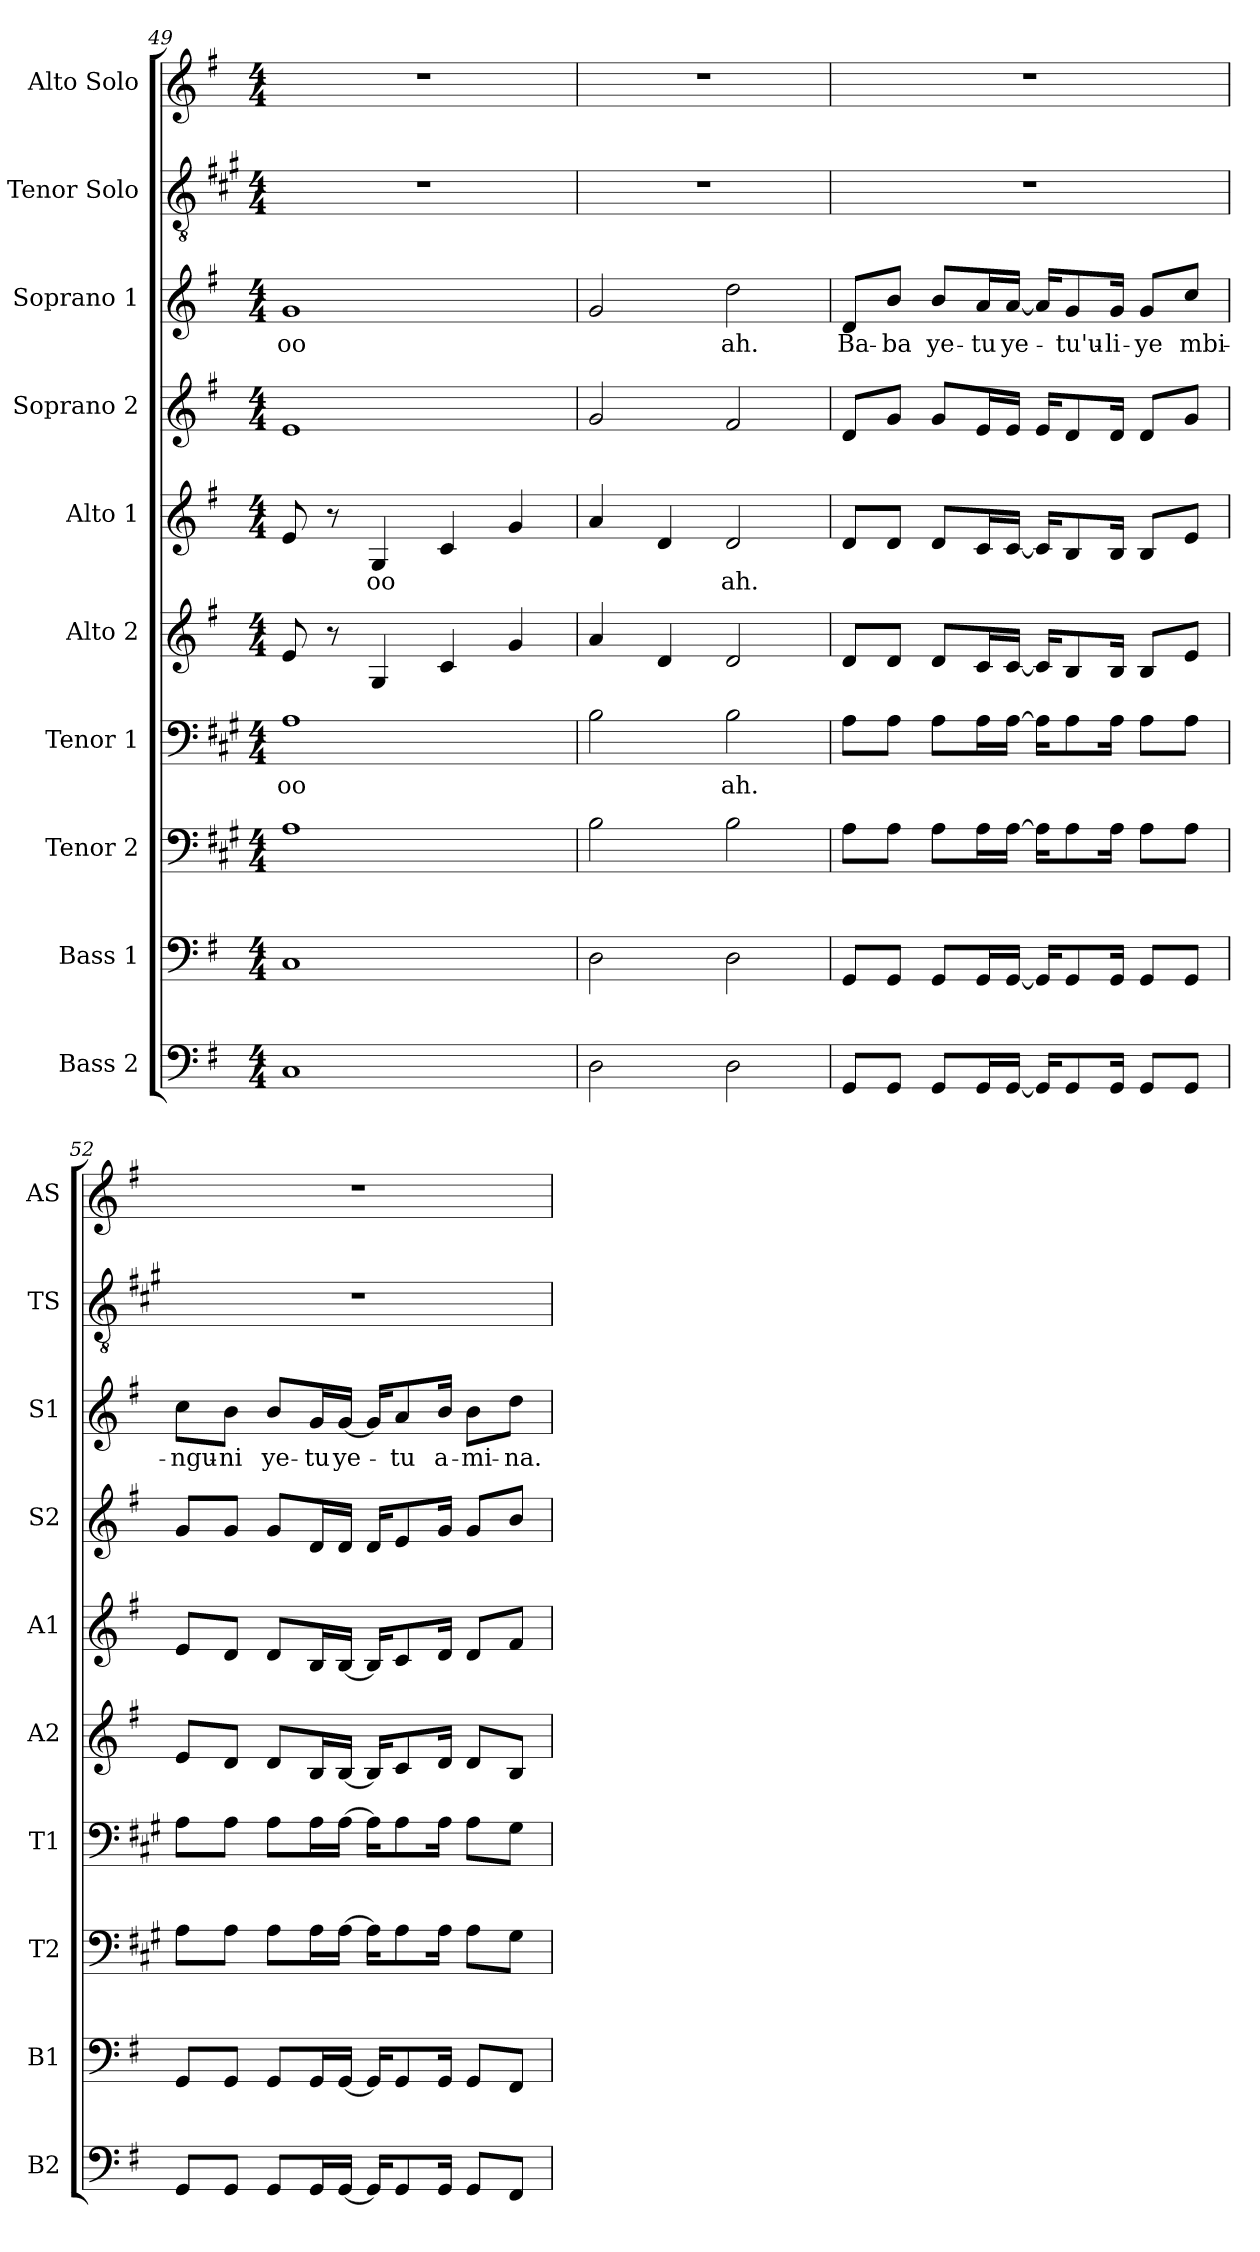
**kern	**kern	**kern	**kern	**text	**kern	**kern	**text	**kern	**kern	**text	**kern	**kern
*part10	*part9	*part8	*part7	*part7	*part6	*part5	*part5	*part4	*part3	*part3	*part2	*part1
*staff10	*staff9	*staff8	*staff7	*staff7	*staff6	*staff5	*staff5	*staff4	*staff3	*staff3	*staff2	*staff1
*I"Bass 2	*I"Bass 1	*I"Tenor 2	*I"Tenor 1	*	*I"Alto 2	*I"Alto 1	*	*I"Soprano 2	*I"Soprano 1	*	*I"Tenor Solo	*I"Alto Solo
*I'B2	*I'B1	*I'T2	*I'T1	*	*I'A2	*I'A1	*	*I'S2	*I'S1	*	*I'TS	*I'AS
*clefF4	*clefF4	*clefF4	*clefF4	*	*clefG2	*clefG2	*	*clefG2	*clefG2	*	*clefGv2	*clefG2
*	*	*ITrd1c2	*ITrd1c2	*	*	*	*	*	*	*	*ITrd1c2	*
*k[f#]	*k[f#]	*k[f#]	*k[f#]	*	*k[f#]	*k[f#]	*	*k[f#]	*k[f#]	*	*k[f#]	*k[f#]
*M4/4	*M4/4	*M4/4	*M4/4	*	*M4/4	*M4/4	*	*M4/4	*M4/4	*	*M4/4	*M4/4
=49	=49	=49	=49	=49	=49	=49	=49	=49	=49	=49	=49	=49
1C	1C	1G	1G	oo	8e/	8e/	.	1e	1g	oo	1r	1r
.	.	.	.	.	8r	8r	.	.	.	.	.	.
.	.	.	.	.	4G/	4G/	oo	.	.	.	.	.
.	.	.	.	.	4c/	4c/	.	.	.	.	.	.
.	.	.	.	.	4g/	4g/	.	.	.	.	.	.
=50	=50	=50	=50	=50	=50	=50	=50	=50	=50	=50	=50	=50
2D\	2D\	2A\	2A\	.	4a/	4a/	.	2g/	2g/	.	1r	1r
.	.	.	.	.	4d/	4d/	.	.	.	.	.	.
2D\	2D\	2A\	2A\	ah.	2d/	2d/	ah.	2f#/	2dd\	ah.	.	.
!!LO:PB:g=z
=51	=51	=51	=51	=51	=51	=51	=51	=51	=51	=51	=51	=51
8GG/L	8GG/L	8G\L	8G\L	.	8d/L	8d/L	.	8d/L	8d/L	Ba-	1r	1r
8GG/J	8GG/J	8G\J	8G\J	.	8d/J	8d/J	.	8g/J	8b/J	-ba	.	.
8GG/L	8GG/L	8G\L	8G\L	.	8d/L	8d/L	.	8g/L	8b/L	ye-	.	.
16GG/L	16GG/L	16G\L	16G\L	.	16c/L	16c/L	.	16e/L	16a/L	-tu	.	.
[16GG/JJ	[16GG/JJ	[16G\JJ	[16G\JJ	.	[16c/JJ	[16c/JJ	.	16e/JJ	[16a/JJ	ye-	.	.
16GG/KL]	16GG/KL]	16G\KL]	16G\KL]	.	16c/KL]	16c/KL]	.	16e/KL	16a/KL]	.	.	.
8GG/	8GG/	8G\	8G\	.	8B/	8B/	.	8d/	8g/	-tu'u-	.	.
16GG/Jk	16GG/Jk	16G\Jk	16G\Jk	.	16B/Jk	16B/Jk	.	16d/Jk	16g/Jk	-li-	.	.
8GG/L	8GG/L	8G\L	8G\L	.	8B/L	8B/L	.	8d/L	8g/L	-ye	.	.
8GG/J	8GG/J	8G\J	8G\J	.	8e/J	8e/J	.	8g/J	8cc/J	mbi-	.	.
=52	=52	=52	=52	=52	=52	=52	=52	=52	=52	=52	=52	=52
8GG/L	8GG/L	8G\L	8G\L	.	8e/L	8e/L	.	8g/L	8cc\L	-ngu-	1r	1r
8GG/J	8GG/J	8G\J	8G\J	.	8d/J	8d/J	.	8g/J	8b\J	-ni	.	.
8GG/L	8GG/L	8G\L	8G\L	.	8d/L	8d/L	.	8g/L	8b/L	ye-	.	.
16GG/L	16GG/L	16G\L	16G\L	.	16B/L	16B/L	.	16d/L	16g/L	-tu	.	.
[16GG/JJ	[16GG/JJ	[16G\JJ	[16G\JJ	.	[16B/JJ	[16B/JJ	.	16d/JJ	[16g/JJ	ye-	.	.
16GG/KL]	16GG/KL]	16G\KL]	16G\KL]	.	16B/KL]	16B/KL]	.	16d/KL	16g/KL]	.	.	.
8GG/	8GG/	8G\	8G\	.	8c/	8c/	.	8e/	8a/	-tu	.	.
16GG/Jk	16GG/Jk	16G\Jk	16G\Jk	.	16d/Jk	16d/Jk	.	16g/Jk	16b/Jk	a-	.	.
8GG/L	8GG/L	8G\L	8G\L	.	8d/L	8d/L	.	8g/L	8b\L	-mi-	.	.
8FF#/J	8FF#/J	8F#\J	8F#\J	.	8B/J	8f#/J	.	8b/J	8dd\J	-na.	.	.
=	=	=	=	=	=	=	=	=	=	=	=	=
*-	*-	*-	*-	*-	*-	*-	*-	*-	*-	*-	*-	*-
